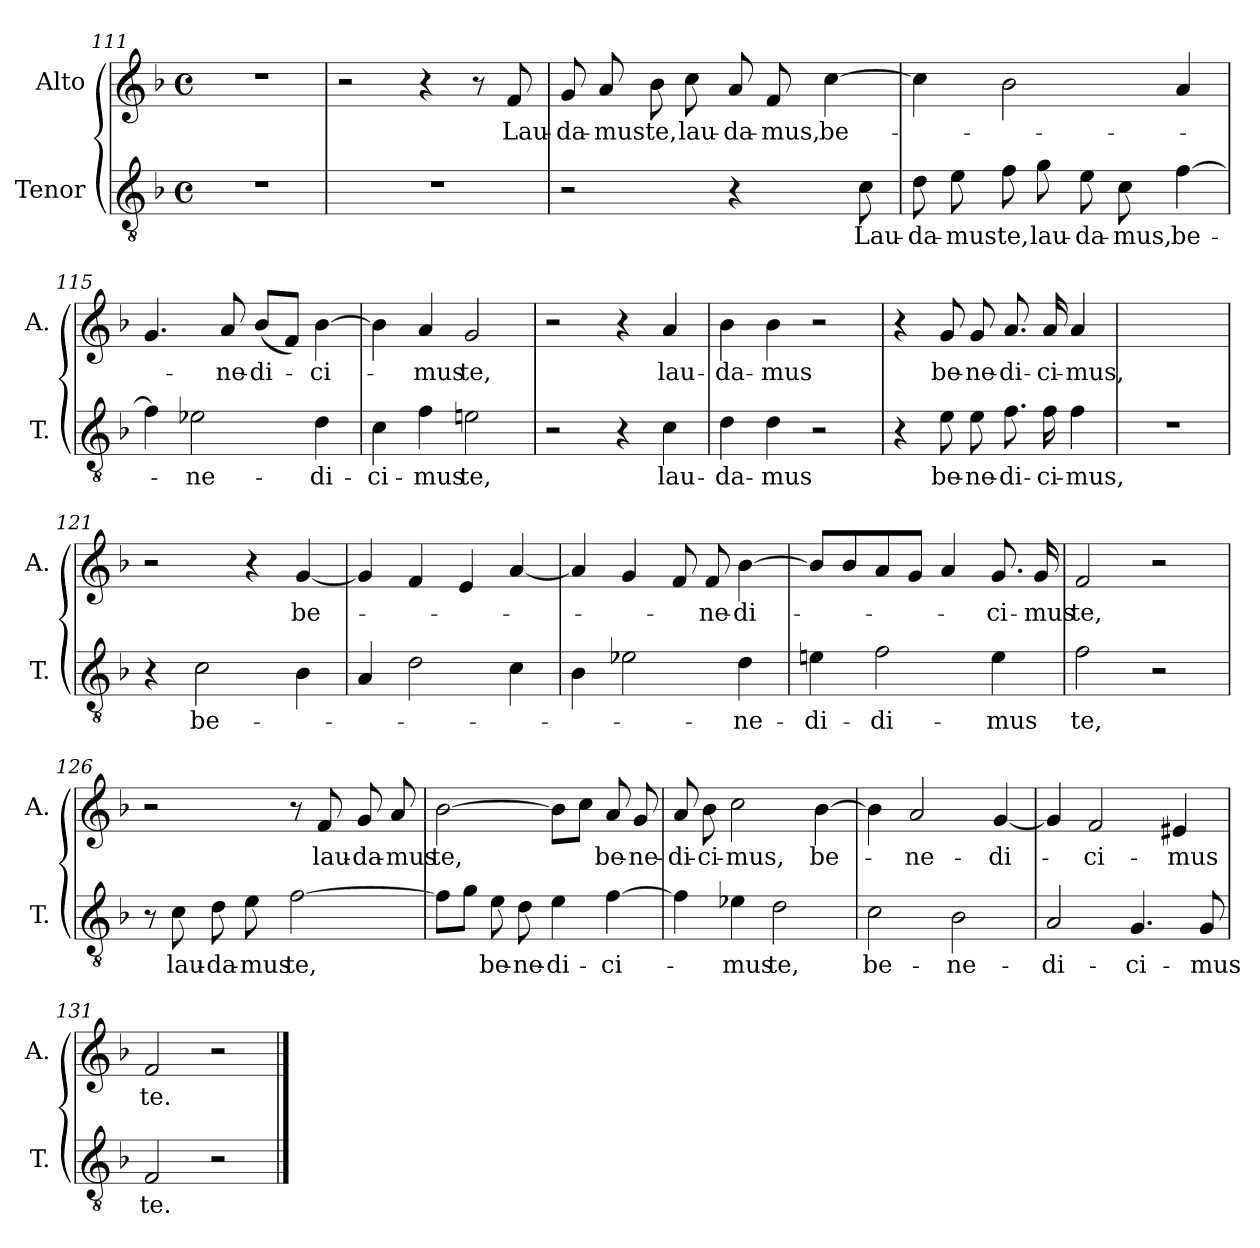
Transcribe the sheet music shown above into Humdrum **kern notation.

**kern	**text	**kern	**text
*part2	*part2	*part1	*part1
*staff2	*staff2	*staff1	*staff1
*I"Tenor	*	*I"Alto	*
*I'T.	*	*I'A.	*
*clefGv2	*	*clefG2	*
*k[b-]	*	*k[b-]	*
*M4/4	*	*M4/4	*
*met(c)	*	*met(c)	*
=111	=111	=111	=111
1r	.	1r	.
=112	=112	=112	=112
1r	.	2r	.
.	.	4r	.
.	.	8r	.
!	!	!	!LO:LY:b
.	.	8f/	Lau-
=113	=113	=113	=113
!	!	!	!LO:LY:b
2r	.	8g/	-da-
!	!	!	!LO:LY:b
.	.	8a/	-mus
!	!	!	!LO:LY:b
.	.	8b-\	te,
!	!	!	!LO:LY:b
.	.	8cc\	lau-
!	!	!	!LO:LY:b
4r	.	8a/	-da-
!	!	!	!LO:LY:b
.	.	8f/	-mus,
!	!	!	!LO:LY:b
8ryy	.	[4cc\	be-
!	!LO:LY:b	!	!
8c\	Lau-	.	.
=114	=114	=114	=114
!	!LO:LY:b	!	!
8d\	-da-	4cc\]	.
!	!LO:LY:b	!	!
8e\	-mus	.	.
!	!LO:LY:b	!	!
8f\	te,	2b-\	.
!	!LO:LY:b	!	!
8g\	lau-	.	.
!	!LO:LY:b	!	!
8e\	-da-	.	.
!	!LO:LY:b	!	!
8c\	-mus,	.	.
!	!LO:LY:b	!	!
[4f\	be-	4a/	.
!!LO:LB:g=z
=115	=115	=115	=115
4f\]	.	4.g/	.
!	!LO:LY:b	!	!
2e-X\	-ne-	.	.
!	!	!	!LO:LY:b
.	.	8a/	-ne-
!	!	!	!LO:LY:b
.	.	(<8b-/L	-di-
.	.	8f/J)	.
!	!LO:LY:b	!	!LO:LY:b
4d\	-di-	[>4b-\	-ci-
=116	=116	=116	=116
!	!LO:LY:b	!	!
4c\	-ci-	4b-\]	.
!	!LO:LY:b	!	!LO:LY:b
4f\	-mus	4a/	-mus
!	!LO:LY:b	!	!LO:LY:b
2en\	te,	2g/	te,
=117	=117	=117	=117
2r	.	2r	.
4r	.	4r	.
!	!LO:LY:b	!	!LO:LY:b
4c\	lau-	4a/	lau-
=118	=118	=118	=118
!	!LO:LY:b	!	!LO:LY:b
4d\	-da-	4b-\	-da-
!	!LO:LY:b	!	!LO:LY:b
4d\	-mus	4b-\	-mus
2r	.	2r	.
=119	=119	=119	=119
4r	.	4r	.
!	!LO:LY:b	!	!LO:LY:b
8e\	be-	8g/	be-
!	!LO:LY:b	!	!LO:LY:b
8e\	-ne-	8g/	-ne-
!	!LO:LY:b	!	!LO:LY:b
8.f\	-di-	8.a/	-di-
!	!LO:LY:b	!	!LO:LY:b
16f\	-ci-	16a/	-ci-
!	!LO:LY:b	!	!LO:LY:b
4f\	-mus,	4a/	-mus,
=120	=120	=120	=120
1r	.	1ryy	.
!!LO:PB:g=z
=121	=121	=121	=121
4r	.	2r	.
!	!LO:LY:b	!	!
2c\	be-	.	.
.	.	4r	.
!	!	!	!LO:LY:b
4B-\	.	[<4g/	be-
=122	=122	=122	=122
4A/	.	4g/]	.
2d\	.	4f/	.
.	.	4e/	.
4c\	.	[<4a/	.
=123	=123	=123	=123
4B-\	.	4a/]	.
2e-X\	.	4g/	.
.	.	8f/	.
!	!	!	!LO:LY:b
.	.	8f/	-ne-
!	!LO:LY:b	!	!LO:LY:b
4d\	-ne-	[>4b-\	-di-
=124	=124	=124	=124
!	!LO:LY:b	!	!
4en\	-di-	8b-/L]	.
.	.	8b-/	.
!	!LO:LY:b	!	!
2f\	-di-	8a/	.
.	.	8g/J	.
.	.	4a/	.
!	!LO:LY:b	!	!LO:LY:b
4e\	-mus	8.g/	-ci-
!	!	!	!LO:LY:b
.	.	16g/	-mus
=125	=125	=125	=125
!	!LO:LY:b	!	!LO:LY:b
2f\	te,	2f/	te,
2r	.	2r	.
!!LO:LB:g=z
=126	=126	=126	=126
8r	.	2r	.
!	!LO:LY:b	!	!
8c\	lau-	.	.
!	!LO:LY:b	!	!
8d\	-da-	.	.
!	!LO:LY:b	!	!
8e\	-mus	.	.
!	!LO:LY:b	!	!
[2f\	te,	8r	.
!	!	!	!LO:LY:b
.	.	8f/	lau-
!	!	!	!LO:LY:b
.	.	8g/	-da-
!	!	!	!LO:LY:b
.	.	8a/	-mus
=127	=127	=127	=127
!	!	!	!LO:LY:b
8f\L]	.	[2b-\	te,
8g\J	.	.	.
!	!LO:LY:b	!	!
8e\	be-	.	.
!	!LO:LY:b	!	!
8d\	-ne-	.	.
!	!LO:LY:b	!	!
4e\	-di-	8b-\L]	.
.	.	8cc\J	.
!	!LO:LY:b	!	!LO:LY:b
[>4f\	-ci-	8a/	be-
!	!	!	!LO:LY:b
.	.	8g/	-ne-
=128	=128	=128	=128
!	!	!	!LO:LY:b
4f\]	.	8a/	-di-
!	!	!	!LO:LY:b
.	.	8b-\	-ci-
!	!LO:LY:b	!	!LO:LY:b
4e-X\	-mus	2cc\	-mus,
!	!LO:LY:b	!	!
2d\	te,	.	.
!	!	!	!LO:LY:b
.	.	[>4b-\	be-
=129	=129	=129	=129
!	!LO:LY:b	!	!
2c\	be-	4b-\]	.
!	!	!	!LO:LY:b
.	.	2a/	-ne-
!	!LO:LY:b	!	!
2B-\	-ne-	.	.
!	!	!	!LO:LY:b
.	.	[<4g/	-di-
=130	=130	=130	=130
!	!LO:LY:b	!	!
2A/	-di-	4g/]	.
!	!	!	!LO:LY:b
.	.	2f/	-ci-
!	!LO:LY:b	!	!
4.G/	-ci-	.	.
!	!	!	!LO:LY:b
.	.	4e#X/	-mus
!	!LO:LY:b	!	!
8G/	-mus	.	.
=131	=131	=131	=131
!	!LO:LY:b	!	!LO:LY:b
2F/	te.	2f/	te.
2r	.	2r	.
==	==	==	==
*-	*-	*-	*-
